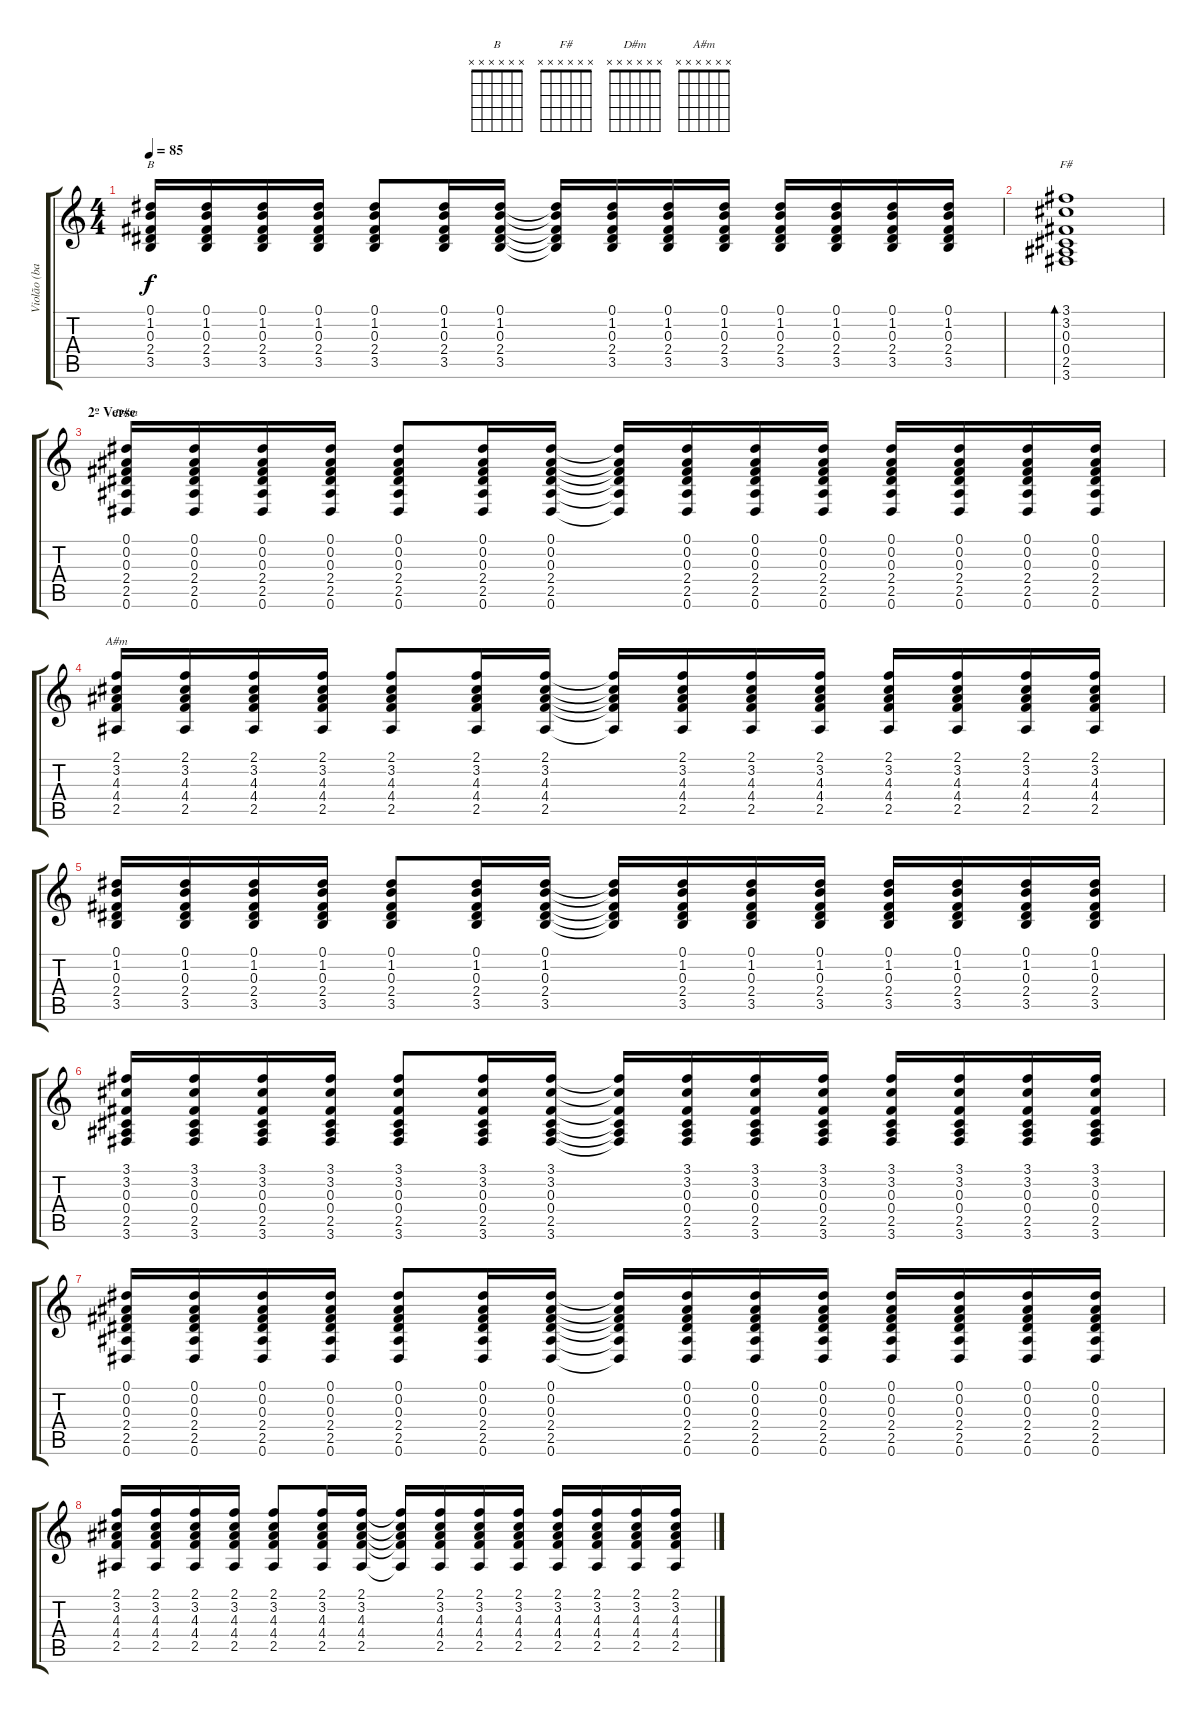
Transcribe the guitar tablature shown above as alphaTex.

\track ("Violão (base)" "Violão (ba") {instrument acousticguitarnylon}
\staff {score tabs}
\tuning (Eb4 Bb3 Gb3 Db3 Ab2 Eb2) {hide}
\chord ("B" x x x x x x)
\chord ("F#" x x x x x x)
\chord ("D#m" x x x x x x)
\chord ("A#m" x x x x x x)
\ts (4 4)
\tempo 85
\clef g2
\ks c
(0.1 1.2 0.3 2.4 3.5).16{ch "B" dy f} (0.1 1.2 0.3 2.4 3.5).16 (0.1 1.2 0.3 2.4 3.5).16 (0.1 1.2 0.3 2.4 3.5).16 (0.1 1.2 0.3 2.4 3.5).8 (0.1 1.2 0.3 2.4 3.5).16 (0.1 1.2 0.3 2.4 3.5).16 (0.1{t} 1.2{t} 0.3{t} 2.4{t} 3.5{t}).16 (0.1 1.2 0.3 2.4 3.5).16 (0.1 1.2 0.3 2.4 3.5).16 (0.1 1.2 0.3 2.4 3.5).16 (0.1 1.2 0.3 2.4 3.5).16 (0.1 1.2 0.3 2.4 3.5).16 (0.1 1.2 0.3 2.4 3.5).16 (0.1 1.2 0.3 2.4 3.5).16 |
(3.1 3.2 0.3 0.4 2.5 3.6).1{bd 60 ch "F#"} |
\section ("" "2º Verse")
(0.1 0.2 0.3 2.4 2.5 0.6).16{ch "D#m"} (0.1 0.2 0.3 2.4 2.5 0.6).16 (0.1 0.2 0.3 2.4 2.5 0.6).16 (0.1 0.2 0.3 2.4 2.5 0.6).16 (0.1 0.2 0.3 2.4 2.5 0.6).8 (0.1 0.2 0.3 2.4 2.5 0.6).16 (0.1 0.2 0.3 2.4 2.5 0.6).16 (0.1{t} 0.2{t} 0.3{t} 2.4{t} 2.5{t} 0.6{t}).16 (0.1 0.2 0.3 2.4 2.5 0.6).16 (0.1 0.2 0.3 2.4 2.5 0.6).16 (0.1 0.2 0.3 2.4 2.5 0.6).16 (0.1 0.2 0.3 2.4 2.5 0.6).16 (0.1 0.2 0.3 2.4 2.5 0.6).16 (0.1 0.2 0.3 2.4 2.5 0.6).16 (0.1 0.2 0.3 2.4 2.5 0.6).16 |
(2.1 3.2 4.3 4.4 2.5).16{ch "A#m"} (2.1 3.2 4.3 4.4 2.5).16 (2.1 3.2 4.3 4.4 2.5).16 (2.1 3.2 4.3 4.4 2.5).16 (2.1 3.2 4.3 4.4 2.5).8 (2.1 3.2 4.3 4.4 2.5).16 (2.1 3.2 4.3 4.4 2.5).16 (2.1{t} 3.2{t} 4.3{t} 4.4{t} 2.5{t}).16 (2.1 3.2 4.3 4.4 2.5).16 (2.1 3.2 4.3 4.4 2.5).16 (2.1 3.2 4.3 4.4 2.5).16 (2.1 3.2 4.3 4.4 2.5).16 (2.1 3.2 4.3 4.4 2.5).16 (2.1 3.2 4.3 4.4 2.5).16 (2.1 3.2 4.3 4.4 2.5).16 |
(0.1 1.2 0.3 2.4 3.5).16 (0.1 1.2 0.3 2.4 3.5).16 (0.1 1.2 0.3 2.4 3.5).16 (0.1 1.2 0.3 2.4 3.5).16 (0.1 1.2 0.3 2.4 3.5).8 (0.1 1.2 0.3 2.4 3.5).16 (0.1 1.2 0.3 2.4 3.5).16 (0.1{t} 1.2{t} 0.3{t} 2.4{t} 3.5{t}).16 (0.1 1.2 0.3 2.4 3.5).16 (0.1 1.2 0.3 2.4 3.5).16 (0.1 1.2 0.3 2.4 3.5).16 (0.1 1.2 0.3 2.4 3.5).16 (0.1 1.2 0.3 2.4 3.5).16 (0.1 1.2 0.3 2.4 3.5).16 (0.1 1.2 0.3 2.4 3.5).16 |
(3.1 3.2 0.3 0.4 2.5 3.6).16 (3.1 3.2 0.3 0.4 2.5 3.6).16 (3.1 3.2 0.3 0.4 2.5 3.6).16 (3.1 3.2 0.3 0.4 2.5 3.6).16 (3.1 3.2 0.3 0.4 2.5 3.6).8 (3.1 3.2 0.3 0.4 2.5 3.6).16 (3.1 3.2 0.3 0.4 2.5 3.6).16 (3.1{t} 3.2{t} 0.3{t} 0.4{t} 2.5{t} 3.6{t}).16 (3.1 3.2 0.3 0.4 2.5 3.6).16 (3.1 3.2 0.3 0.4 2.5 3.6).16 (3.1 3.2 0.3 0.4 2.5 3.6).16 (3.1 3.2 0.3 0.4 2.5 3.6).16 (3.1 3.2 0.3 0.4 2.5 3.6).16 (3.1 3.2 0.3 0.4 2.5 3.6).16 (3.1 3.2 0.3 0.4 2.5 3.6).16 |
(0.1 0.2 0.3 2.4 2.5 0.6).16 (0.1 0.2 0.3 2.4 2.5 0.6).16 (0.1 0.2 0.3 2.4 2.5 0.6).16 (0.1 0.2 0.3 2.4 2.5 0.6).16 (0.1 0.2 0.3 2.4 2.5 0.6).8 (0.1 0.2 0.3 2.4 2.5 0.6).16 (0.1 0.2 0.3 2.4 2.5 0.6).16 (0.1{t} 0.2{t} 0.3{t} 2.4{t} 2.5{t} 0.6{t}).16 (0.1 0.2 0.3 2.4 2.5 0.6).16 (0.1 0.2 0.3 2.4 2.5 0.6).16 (0.1 0.2 0.3 2.4 2.5 0.6).16 (0.1 0.2 0.3 2.4 2.5 0.6).16 (0.1 0.2 0.3 2.4 2.5 0.6).16 (0.1 0.2 0.3 2.4 2.5 0.6).16 (0.1 0.2 0.3 2.4 2.5 0.6).16 |
(2.1 3.2 4.3 4.4 2.5).16 (2.1 3.2 4.3 4.4 2.5).16 (2.1 3.2 4.3 4.4 2.5).16 (2.1 3.2 4.3 4.4 2.5).16 (2.1 3.2 4.3 4.4 2.5).8 (2.1 3.2 4.3 4.4 2.5).16 (2.1 3.2 4.3 4.4 2.5).16 (2.1{t} 3.2{t} 4.3{t} 4.4{t} 2.5{t}).16 (2.1 3.2 4.3 4.4 2.5).16 (2.1 3.2 4.3 4.4 2.5).16 (2.1 3.2 4.3 4.4 2.5).16 (2.1 3.2 4.3 4.4 2.5).16 (2.1 3.2 4.3 4.4 2.5).16 (2.1 3.2 4.3 4.4 2.5).16 (2.1 3.2 4.3 4.4 2.5).16
